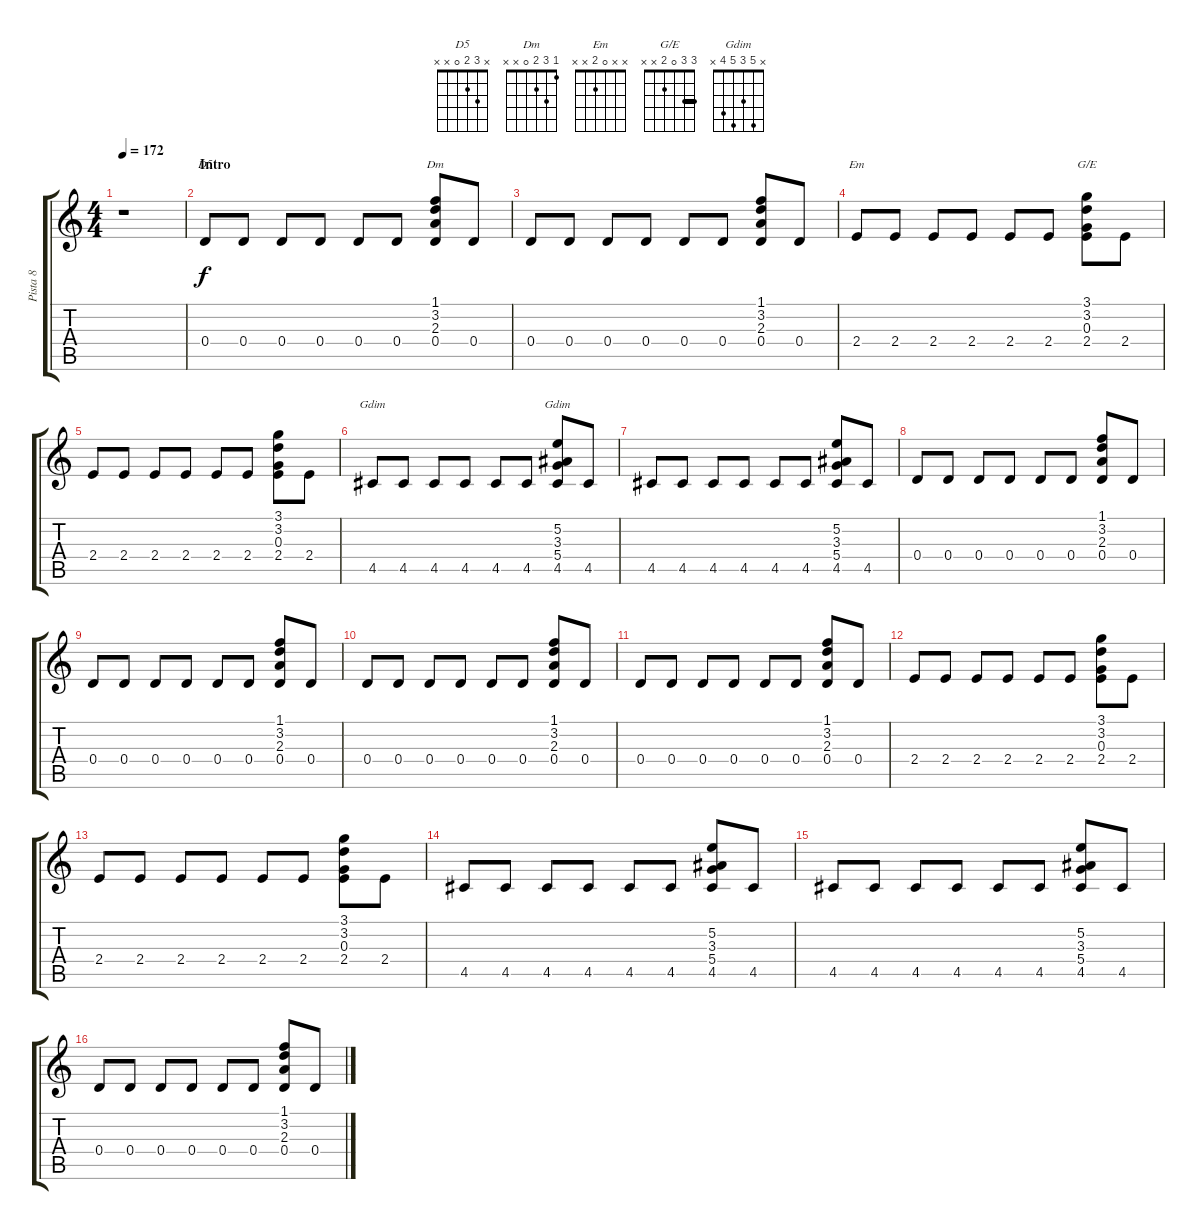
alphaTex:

\track ("Pista 8" "Pista 8") {instrument overdrivenguitar}
\staff {score tabs}
\tuning (E4 B3 G3 D3 A2 E2) {hide}
\chord ("D5" x 3 2 0 x x)
\chord ("Dm" 1 3 2 0 x x)
\chord ("Em" x x 0 2 x x)
\chord ("G/E" 3 3 0 2 x x) {barre 3}
\chord ("Gdim" 0 x 3 5 4 x)
\chord ("Gdim" x 5 3 5 4 x)
\ts (4 4)
\tempo 172
\clef g2
\ks c
r.1{dy f instrument overdrivenguitar} |
\section ("" "Intro")
0.4.8{ch "D5" instrument acousticguitarnylon} 0.4.8 0.4.8 0.4.8 0.4.8 0.4.8 (1.1 3.2 2.3 0.4).8{ch "Dm"} 0.4.8 |
0.4.8{instrument acousticguitarnylon} 0.4.8 0.4.8 0.4.8 0.4.8 0.4.8 (1.1 3.2 2.3 0.4).8 0.4.8 |
2.4.8{ch "Em"} 2.4.8 2.4.8 2.4.8 2.4.8 2.4.8 (3.1 3.2 0.3 2.4).8{ch "G/E"} 2.4.8 |
2.4.8 2.4.8 2.4.8 2.4.8 2.4.8 2.4.8 (3.1 3.2 0.3 2.4).8 2.4.8 |
4.5.8{ch "Gdim"} 4.5.8 4.5.8 4.5.8 4.5.8 4.5.8 (5.2 3.3 5.4 4.5).8{ch "Gdim"} 4.5.8 |
4.5.8 4.5.8 4.5.8 4.5.8 4.5.8 4.5.8 (5.2 3.3 5.4 4.5).8 4.5.8 |
0.4.8{instrument acousticguitarnylon} 0.4.8 0.4.8 0.4.8 0.4.8 0.4.8 (1.1 3.2 2.3 0.4).8 0.4.8 |
0.4.8{instrument acousticguitarnylon} 0.4.8 0.4.8 0.4.8 0.4.8 0.4.8 (1.1 3.2 2.3 0.4).8 0.4.8 |
0.4.8{instrument acousticguitarnylon} 0.4.8 0.4.8 0.4.8 0.4.8 0.4.8 (1.1 3.2 2.3 0.4).8 0.4.8 |
0.4.8{instrument acousticguitarnylon} 0.4.8 0.4.8 0.4.8 0.4.8 0.4.8 (1.1 3.2 2.3 0.4).8 0.4.8 |
2.4.8 2.4.8 2.4.8 2.4.8 2.4.8 2.4.8 (3.1 3.2 0.3 2.4).8 2.4.8 |
2.4.8 2.4.8 2.4.8 2.4.8 2.4.8 2.4.8 (3.1 3.2 0.3 2.4).8 2.4.8 |
4.5.8 4.5.8 4.5.8 4.5.8 4.5.8 4.5.8 (5.2 3.3 5.4 4.5).8 4.5.8 |
4.5.8 4.5.8 4.5.8 4.5.8 4.5.8 4.5.8 (5.2 3.3 5.4 4.5).8 4.5.8 |
0.4.8{instrument acousticguitarnylon} 0.4.8 0.4.8 0.4.8 0.4.8 0.4.8 (1.1 3.2 2.3 0.4).8 0.4.8
